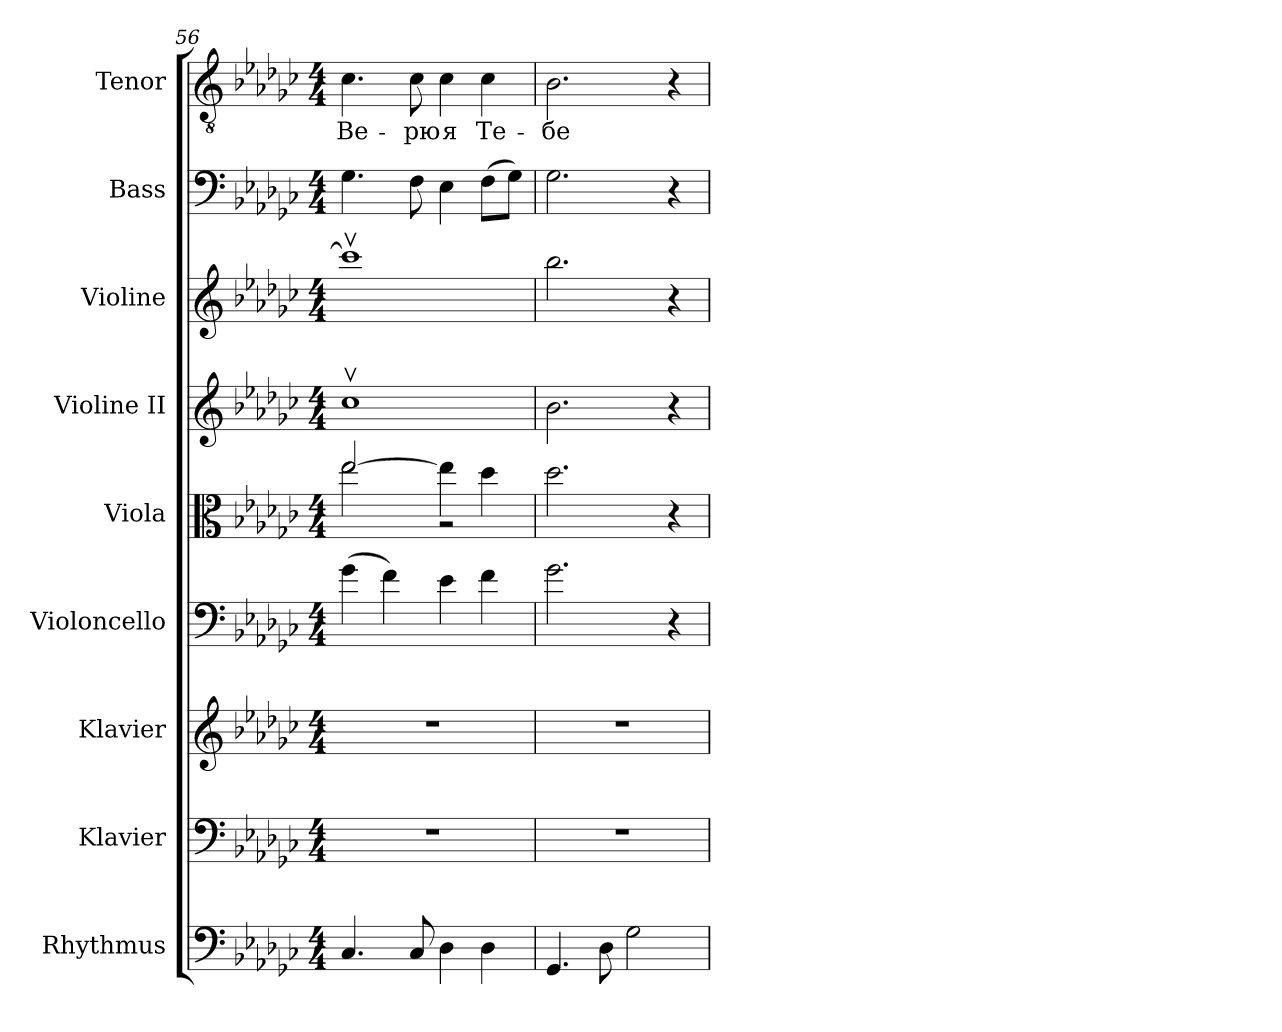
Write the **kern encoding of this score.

**kern	**kern	**kern	**kern	**kern	**kern	**kern	**kern	**kern	**text
*part9	*part8	*part7	*part6	*part5	*part4	*part3	*part2	*part1	*part1
*staff9	*staff8	*staff7	*staff6	*staff5	*staff4	*staff3	*staff2	*staff1	*staff1
*I"Rhythmus	*I"Klavier	*I"Klavier	*I"Violoncello	*I"Viola	*I"Violine II	*I"Violine	*I"Bass	*I"Tenor	*
*I'Rhy.	*I'Kla.	*I'Kla.	*I'Vc.	*I'Vla	*I'Vl.II	*I'Vln	*I'B.	*I'T.	*
*clefF4	*clefF4	*clefG2	*clefF4	*clefC3	*clefG2	*clefG2	*clefF4	*clefGv2	*
*ITrd7c12	*	*	*	*	*	*	*	*ITrd7c12	*
*k[b-e-a-d-g-c-]	*k[b-e-a-d-g-c-]	*k[b-e-a-d-g-c-]	*k[b-e-a-d-g-c-]	*k[b-e-a-d-g-c-]	*k[b-e-a-d-g-c-]	*k[b-e-a-d-g-c-]	*k[b-e-a-d-g-c-]	*k[b-e-a-d-g-c-]	*
*G-:	*G-:	*G-:	*G-:	*G-:	*G-:	*G-:	*G-:	*G-:	*
*M4/4	*M4/4	*M4/4	*M4/4	*M4/4	*M4/4	*M4/4	*M4/4	*M4/4	*
=56	=56	=56	=56	=56	=56	=56	=56	=56	=56
*	*	*	*	*^	*	*	*	*	*
!	!	!	!	!	!	!	!	!	!	!LO:LY:b:color=#000000
4.CC-i/	1r	1r	(4g-i\	[>2ee-i/	2ee-i\	1cc-vi	1ccc-vi]	4.G-i\	4.C-i\	Ве-
.	.	.	4fi\)	.	.	.	.	.	.	.
!	!	!	!	!	!	!	!	!	!	!LO:LY:b:color=#000000
8CC-i/	.	.	.	.	.	.	.	8Fi\	8C-i\	-рю
!	!	!	!	!	!	!	!	!	!	!LO:LY:b:color=#000000
4DD-i\	.	.	4e-i\	4ee-i\]	2r	.	.	4E-i\	4C-i\	я
!	!	!	!	!	!	!	!	!	!	!LO:LY:b:color=#000000
4DD-i\	.	.	4fi\	4dd-i\	.	.	.	(8Fi\L	4C-i\	Те-
.	.	.	.	.	.	.	.	8G-i\J)	.	.
*	*	*	*	*v	*v	*	*	*	*	*
=57	=57	=57	=57	=57	=57	=57	=57	=57	=57
!	!	!	!	!	!	!	!	!	!LO:LY:b:color=#000000
4.GGG-i/	1r	1r	2.g-i\	2.dd-i\	2.b-i\	2.bb-i\	2.G-i\	2.BB-i\	-бе
8DD-i\	.	.	.	.	.	.	.	.	.
2GG-i\	.	.	.	.	.	.	.	.	.
.	.	.	4r	4r	4r	4r	4r	4r	.
=	=	=	=	=	=	=	=	=	=
*-	*-	*-	*-	*-	*-	*-	*-	*-	*-
